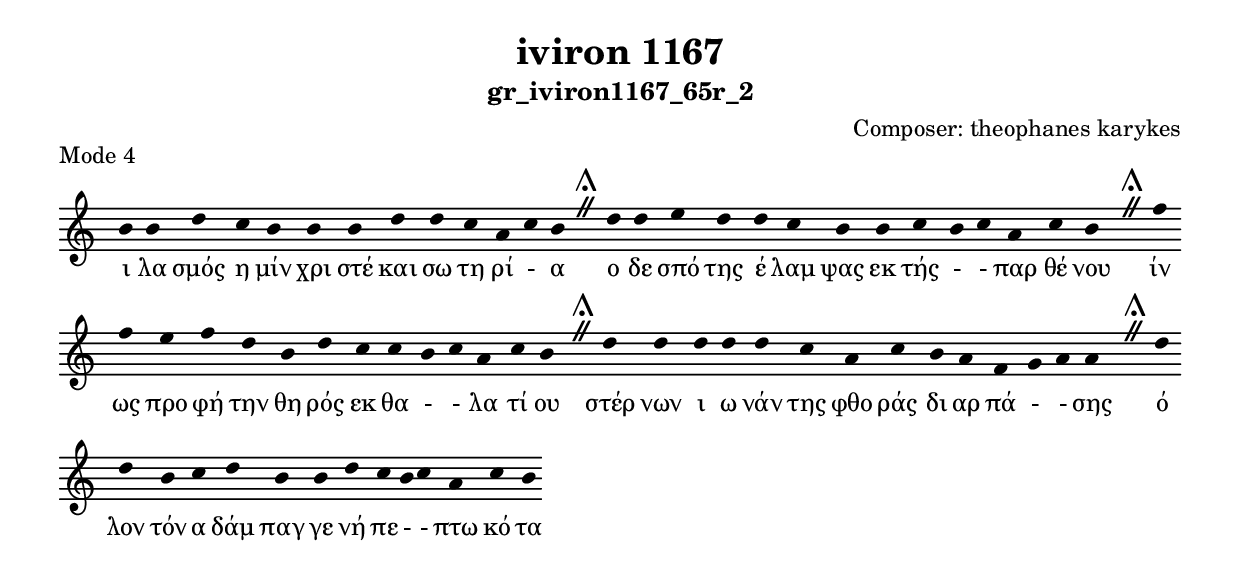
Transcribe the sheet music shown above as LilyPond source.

\include "gregorian.ly"

	\header {
 	  title = "iviron 1167"
	  subtitle = "gr_iviron1167_65r_2"
	  composer = "Composer: theophanes karykes"
	  piece = "Mode 4"
	}

	chant = {
	  b'4 b'4 d''4 c''4 b'4 b'4 b'4 d''4 d''4 c''4 a'4 c''4 b'4 \divisioMaior
 d''4 d''4 e''4 d''4 d''4 c''4 b'4 b'4 c''4 b'4 c''4 a'4 c''4 b'4 \divisioMaior
 f''4 f''4 e''4 f''4 d''4 b'4 d''4 c''4 c''4 b'4 c''4 a'4 c''4 b'4 \divisioMaior
 d''4 d''4 d''4 d''4 d''4 c''4 a'4 c''4 b'4 a'4 f'4 g'4 a'4 a'4 \divisioMaior
 d''4 d''4 b'4 c''4 d''4 b'4 b'4 d''4 c''4 b'4 c''4 a'4 c''4 b'4\finalis
	}

	verba = \lyricmode {ι λα σμός η μίν χρι στέ και σω τη ρί - α 
ο δε σπό της έ λαμ ψας εκ τής -  - παρ θέ νου 
ίν ως προ φή την θη ρός εκ θα -  - λα τί ου 
στέρ νων ι ω νάν της φθο ράς δι αρ πά -  - σης 
ό λον τόν α δάμ παγ γε νή πε -  - πτω κό τα 
	}


	\score {
	  \new Staff <<
	  \new Voice = "melody" \chant
	  \new Lyrics = "one" \lyricsto melody \verba
	  >>
	  \layout {
	    \context {
	      \Staff
	      \remove "Time_signature_engraver"
	      \remove "Bar_engraver"
	    }
	    \context {
	      \Voice
	      \remove "Stem_engraver"
	    }
	  }
	}